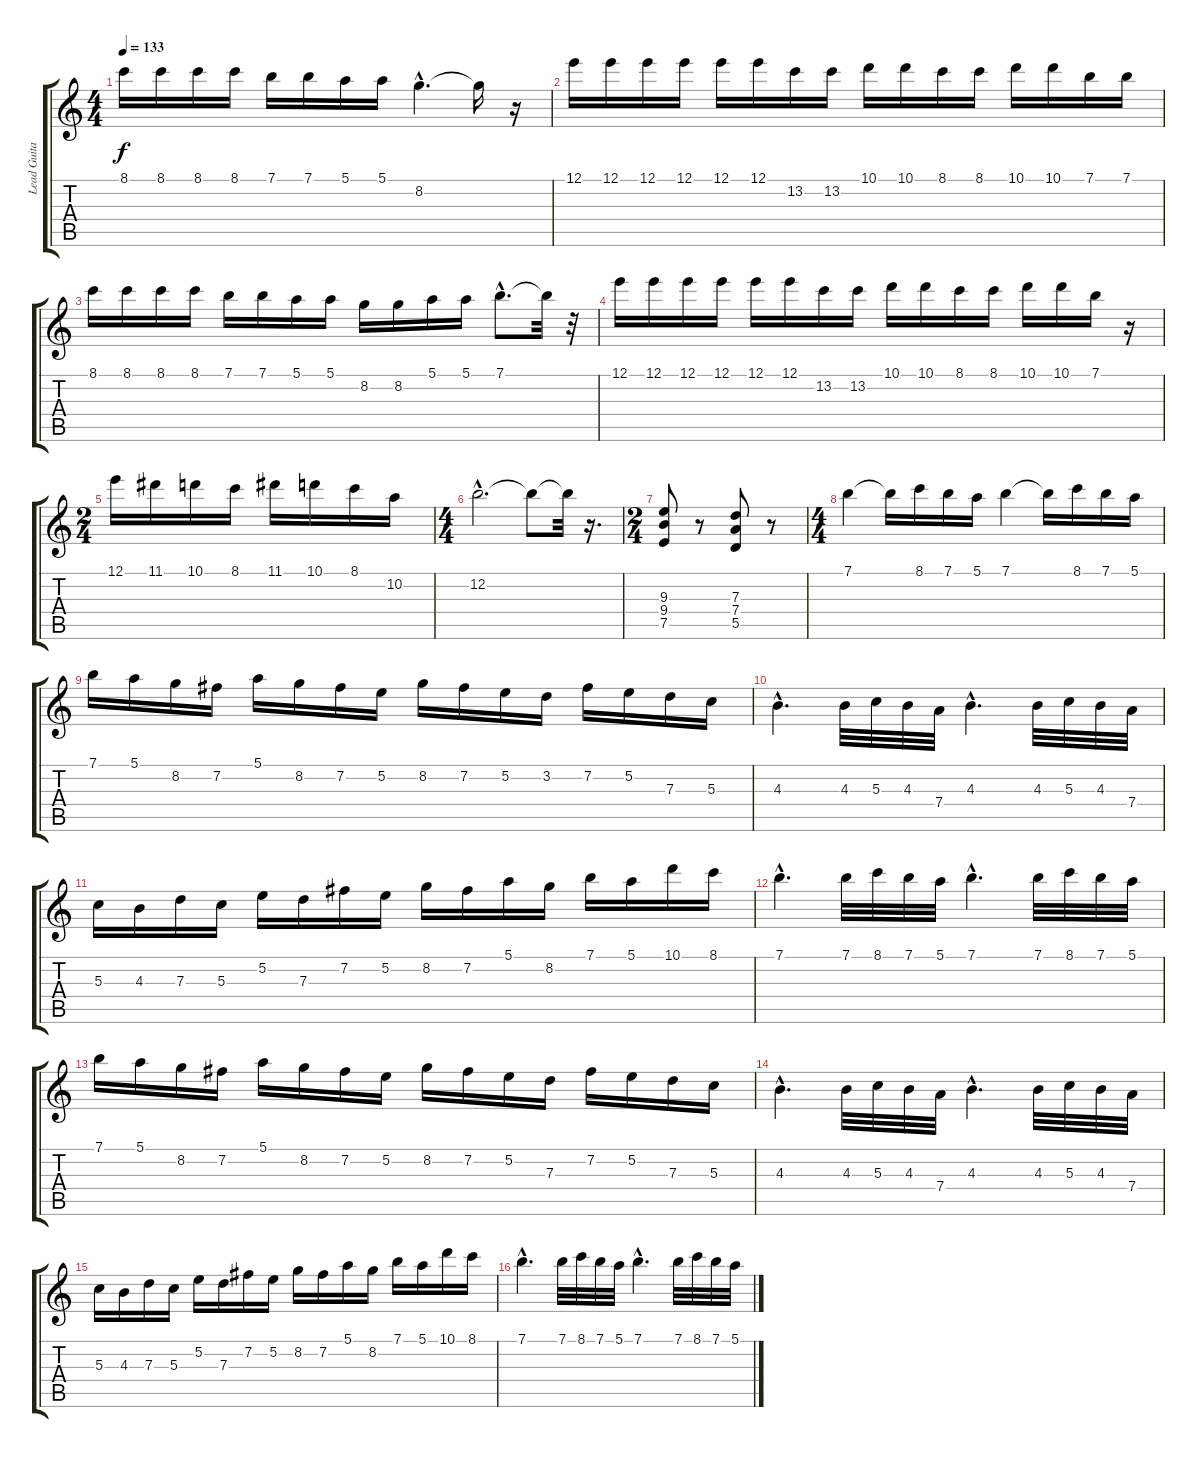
\track ("Lead Guitar" "Lead Guita") {instrument distortionguitar}
\staff {score tabs}
\tuning (E4 B3 G3 D3 A2 E2) {hide}
\ts (4 4)
\tempo 133
\clef g2
\ks c
8.1.16{dy f} 8.1.16 8.1.16 8.1.16 7.1.16 7.1.16 5.1.16 5.1.16 8.2{hac}.4{d} 8.2{t}.16 r.16 |
12.1.16{instrument electricguitarmuted} 12.1.16 12.1.16 12.1.16 12.1.16 12.1.16 13.2.16 13.2.16 10.1.16 10.1.16 8.1.16 8.1.16 10.1.16 10.1.16 7.1.16 7.1.16 |
8.1.16 8.1.16 8.1.16 8.1.16 7.1.16 7.1.16 5.1.16 5.1.16 8.2.16 8.2.16 5.1.16 5.1.16 7.1{hac}.8{d instrument distortionguitar} 7.1{t}.32 r.32 |
12.1.16{instrument electricguitarmuted} 12.1.16 12.1.16 12.1.16 12.1.16 12.1.16 13.2.16 13.2.16 10.1.16 10.1.16 8.1.16 8.1.16 10.1.16 10.1.16 7.1.16{instrument distortionguitar} r.16 |
\ts (2 4)
12.1.16 11.1.16 10.1.16 8.1.16 11.1.16 10.1.16 8.1.16 10.2.16 |
\ts (4 4)
12.2{hac}.2{d} 12.2{t}.8 12.2{t}.32 r.16{d} |
\ts (2 4)
(9.3 9.4 7.5).8 r.8 (7.3 7.4 5.5).8 r.8 |
\ts (4 4)
7.1.4 7.1{t}.16 8.1.16 7.1.16 5.1.16 7.1.4 7.1{t}.16 8.1.16 7.1.16 5.1.16 |
7.1.16 5.1.16 8.2.16 7.2.16 5.1.16 8.2.16 7.2.16 5.2.16 8.2.16 7.2.16 5.2.16 3.2.16 7.2.16 5.2.16 7.3.16 5.3.16 |
4.3{hac}.4{d} 4.3.32 5.3.32 4.3.32 7.4.32 4.3{hac}.4{d} 4.3.32 5.3.32 4.3.32 7.4.32 |
5.3.16 4.3.16 7.3.16 5.3.16 5.2.16 7.3.16 7.2.16 5.2.16 8.2.16 7.2.16 5.1.16 8.2.16 7.1.16 5.1.16 10.1.16 8.1.16 |
7.1{hac}.4{d} 7.1.32 8.1.32 7.1.32 5.1.32 7.1{hac}.4{d} 7.1.32 8.1.32 7.1.32 5.1.32 |
7.1.16 5.1.16 8.2.16 7.2.16 5.1.16 8.2.16 7.2.16 5.2.16 8.2.16 7.2.16 5.2.16 7.3.16 7.2.16 5.2.16 7.3.16 5.3.16 |
4.3{hac}.4{d} 4.3.32 5.3.32 4.3.32 7.4.32 4.3{hac}.4{d} 4.3.32 5.3.32 4.3.32 7.4.32 |
5.3.16 4.3.16 7.3.16 5.3.16 5.2.16 7.3.16 7.2.16 5.2.16 8.2.16 7.2.16 5.1.16 8.2.16 7.1.16 5.1.16 10.1.16 8.1.16 |
7.1{hac}.4{d} 7.1.32 8.1.32 7.1.32 5.1.32 7.1{hac}.4{d} 7.1.32 8.1.32 7.1.32 5.1.32
